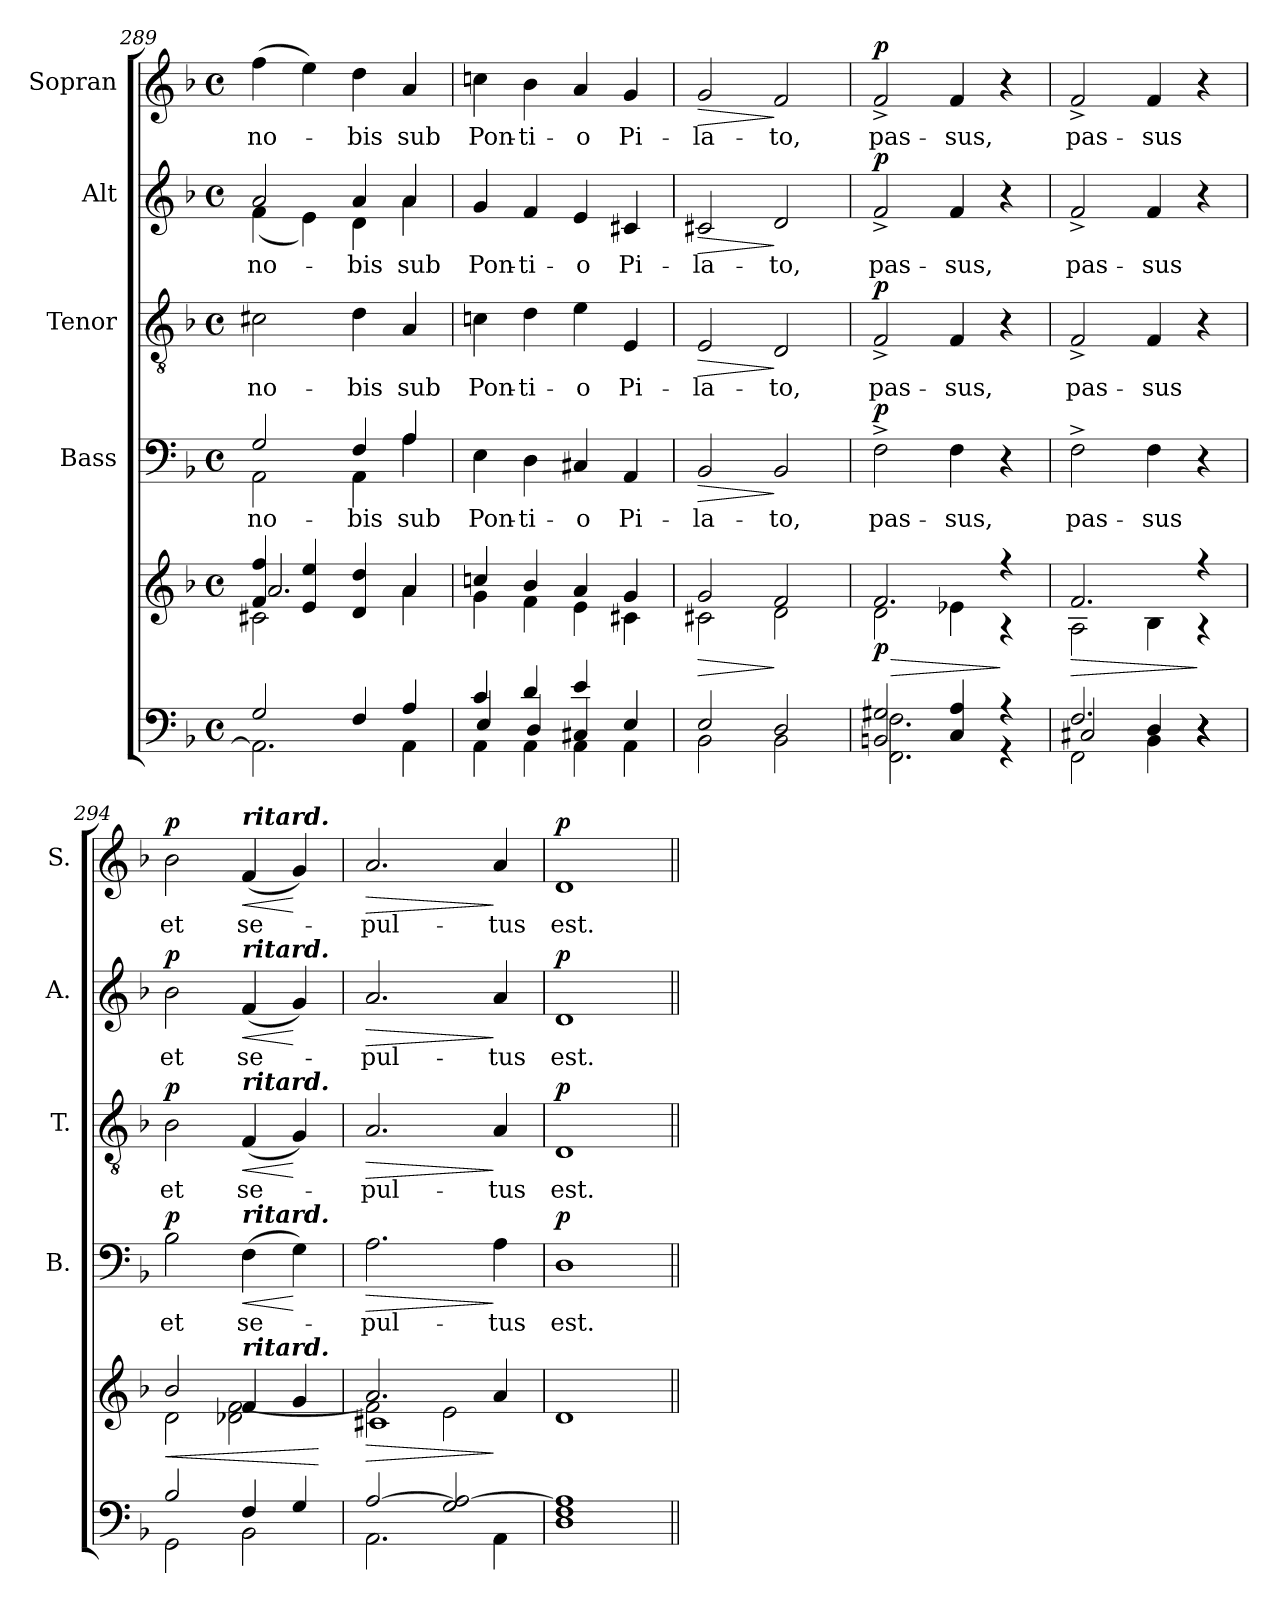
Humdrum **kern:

**kern	**kern	**dynam	**kern	**text	**dynam	**kern	**text	**dynam	**kern	**text	**dynam	**kern	**text	**dynam
*part5	*part5	*part5	*part4	*part4	*part4	*part3	*part3	*part3	*part2	*part2	*part2	*part1	*part1	*part1
*staff6	*staff5	*staff5/6	*staff4	*staff4	*staff4	*staff3	*staff3	*staff3	*staff2	*staff2	*staff2	*staff1	*staff1	*staff1
*	*	*	*I"Bass	*	*	*I"Tenor	*	*	*I"Alt	*	*	*I"Sopran	*	*
*	*	*	*I'B.	*	*	*I'T.	*	*	*I'A.	*	*	*I'S.	*	*
*clefF4	*clefG2	*	*clefF4	*	*	*clefGv2	*	*	*clefG2	*	*	*clefG2	*	*
*k[b-]	*k[b-]	*	*k[b-]	*	*	*k[b-]	*	*	*k[b-]	*	*	*k[b-]	*	*
*F:	*F:	*	*F:	*	*	*F:	*	*	*F:	*	*	*F:	*	*
*M4/4	*M4/4	*	*M4/4	*	*	*M4/4	*	*	*M4/4	*	*	*M4/4	*	*
*met(c)	*met(c)	*	*met(c)	*	*	*met(c)	*	*	*met(c)	*	*	*met(c)	*	*
=289	=289	=289	=289	=289	=289	=289	=289	=289	=289	=289	=289	=289	=289	=289
*^	*^	*	*	*	*	*	*	*	*	*	*	*	*	*
*	*	*	*^	*	*	*	*	*	*	*	*	*	*	*	*	*
!	!	!	!	!	!	!	!LO:LY:b	!	!	!LO:LY:b	!	!	!LO:LY:b	!	!	!LO:LY:b	!
*	*	*	*	*	*	*^	*	*	*	*	*	*^	*	*	*	*	*
2G/	2.AA\]	4f/ 4ff/	2c#X\	2.a/	.	2G/	2AA\	no-	.	2c#X\	no-	.	2a/	(<4f\	no-	.	(>4ff\	no-	.
.	.	4e/ 4ee/	.	.	.	.	.	.	.	.	.	.	.	4e\)	.	.	4ee\)	.	.
!	!	!	!	!	!	!	!	!LO:LY:b	!	!	!LO:LY:b	!	!	!	!LO:LY:b	!	!	!LO:LY:b	!
4F/	.	4d/ 4dd/	2ryy	.	.	4F/	4AA\	-bis	.	4d\	-bis	.	4a/	4d\	-bis	.	4dd\	-bis	.
!	!	!	!	!	!	!	!	!LO:LY:b	!	!	!LO:LY:b	!	!	!	!LO:LY:b	!	!	!LO:LY:b	!
4A/	4AA\	4a/	.	4a\	.	4A/	4A\	sub	.	4A/	sub	.	4a/	4a\	sub	.	4a/	sub	.
=290	=290	=290	=290	=290	=290	=290	=290	=290	=290	=290	=290	=290	=290	=290	=290	=290	=290	=290	=290
*	*^	*	*	*	*	*	*	*	*	*	*	*	*	*	*	*	*	*	*
!	!	!	!	!	!	!	!	!	!LO:LY:b	!	!	!LO:LY:b	!	!	!	!LO:LY:b	!	!	!LO:LY:b	!
*	*	*	*	*v	*v	*	*	*	*	*	*	*	*	*v	*v	*	*	*	*	*
*	*	*	*	*	*	*v	*v	*	*	*	*	*	*	*	*	*	*	*
4c/	4AA\	4E/	4ccn/	4g\	.	4E\	Pon-	.	4cn\	Pon-	.	4g/	Pon-	.	4ccn\	Pon-	.
!	!	!	!	!	!	!	!LO:LY:b	!	!	!LO:LY:b	!	!	!LO:LY:b	!	!	!LO:LY:b	!
4d/	4AA\	4D/	4b-/	4f\	.	4D\	-ti-	.	4d\	-ti-	.	4f/	-ti-	.	4b-\	-ti-	.
!	!	!	!	!	!	!	!LO:LY:b	!	!	!LO:LY:b	!	!	!LO:LY:b	!	!	!LO:LY:b	!
4e/	4AA\	4C#X/	4a/	4e\	.	4C#X/	-o	.	4e\	-o	.	4e/	-o	.	4a/	-o	.
!	!	!	!	!	!	!	!LO:LY:b	!	!	!LO:LY:b	!	!	!LO:LY:b	!	!	!LO:LY:b	!
4E/	4AA\	4ryy	4g/	4c#X\	.	4AA/	Pi-	.	4E/	Pi-	.	4c#X/	Pi-	.	4g/	Pi-	.
=291	=291	=291	=291	=291	=291	=291	=291	=291	=291	=291	=291	=291	=291	=291	=291	=291	=291
!	!	!	!	!	!LO:HP:b	!	!LO:LY:b	!LO:HP:b	!	!LO:LY:b	!LO:HP:b	!	!LO:LY:b	!LO:HP:b	!	!LO:LY:b	!LO:HP:b
*	*v	*v	*	*	*	*	*	*	*	*	*	*	*	*	*	*	*
2E/	2BB-\	2g/	2c#X\	>	2BB-/	-la-	>	2E/	-la-	>	2c#X/	-la-	>	2g/	-la-	>
!	!	!	!	!	!	!LO:LY:b	!	!	!LO:LY:b	!	!	!LO:LY:b	!	!	!LO:LY:b	!
2D/	2BB-\	2f/	2d\	]	2BB-/	-to,	]	2D/	-to,	]	2d/	-to,	]	2f/	-to,	]
=292	=292	=292	=292	=292	=292	=292	=292	=292	=292	=292	=292	=292	=292	=292	=292	=292
!	!	!	!	!LO:HP:b	!	!LO:LY:b	!	!	!LO:LY:b	!	!	!LO:LY:b	!	!	!LO:LY:b	!
!	!	!	!	!LO:DY:n=1:b	!	!	!LO:DY:a	!	!	!LO:DY:a	!	!	!LO:DY:a	!	!	!LO:DY:a
2BBn/ 2G#X/	2.FF\ 2.F\	2.f/	2d\	> p	2F^>\	pas-	p	2F^>/	pas-	p	2f^>/	pas-	p	2f^>/	pas-	p
!	!	!	!	!	!	!LO:LY:b	!	!	!LO:LY:b	!	!	!LO:LY:b	!	!	!LO:LY:b	!
4C/ 4A/	.	.	4e-X\	.	4F\	-sus,	.	4F/	-sus,	.	4f/	-sus,	.	4f/	-sus,	.
4r	4r	4r	4r	]	4r	.	.	4r	.	.	4r	.	.	4r	.	.
=293	=293	=293	=293	=293	=293	=293	=293	=293	=293	=293	=293	=293	=293	=293	=293	=293
*	*^	*	*	*	*	*	*	*	*	*	*	*	*	*	*	*
!	!	!	!	!	!LO:HP:b	!	!LO:LY:b	!	!	!LO:LY:b	!	!	!LO:LY:b	!	!	!LO:LY:b	!
2.F/	2FF\	2C#X/	2.f/	2A\	>	2F^>\	pas-	.	2F^>/	pas-	.	2f^>/	pas-	.	2f^>/	pas-	.
!	!	!	!	!	!	!	!LO:LY:b	!	!	!LO:LY:b	!	!	!LO:LY:b	!	!	!LO:LY:b	!
.	4BB-\	4D/	.	4B-\	.	4F\	-sus	.	4F/	-sus	.	4f/	-sus	.	4f/	-sus	.
4r	4r	4r	4r	4r	]	4r	.	.	4r	.	.	4r	.	.	4r	.	.
=294	=294	=294	=294	=294	=294	=294	=294	=294	=294	=294	=294	=294	=294	=294	=294	=294	=294
!	!	!	!	!	!LO:HP:b	!	!LO:LY:b	!LO:DY:a	!	!LO:LY:b	!LO:DY:a	!	!LO:LY:b	!LO:DY:a	!	!LO:LY:b	!LO:DY:a
*	*v	*v	*	*	*	*	*	*	*	*	*	*	*	*	*	*	*
2B-/	2GG\	2b-/	2d\	<	2B-\	et	p	2B-\	et	p	2b-\	et	p	2b-\	et	p
!	!	!	!	!	!	!	!	!	!	!	!	!	!	!LO:TX:a:Bi:t=ritard.	!	!
!	!	!	!	!	!	!	!	!	!	!	!LO:TX:a:Bi:t=ritard.	!	!	!	!	!
!	!	!	!	!	!	!	!	!LO:TX:a:Bi:t=ritard.	!	!	!	!	!	!	!	!
!	!	!	!	!	!LO:TX:a:Bi:t=ritard.	!	!	!	!	!	!	!	!	!	!	!
!	!	!LO:TX:a:Bi:t=ritard.	!	!	!	!	!	!	!	!	!	!	!	!	!	!
!	!	!	!	!	!	!LO:LY:b	!LO:HP:b	!	!LO:LY:b	!LO:HP:b	!	!LO:LY:b	!LO:HP:b	!	!LO:LY:b	!LO:HP:b
4F/	2BB-\	4f/	2d-X\ [<2f\	.	(>4F\	se-	<	(<4F/	se-	<	(<4f/	se-	<	(<4f/	se-	<
4G/	.	4g/	.	.	4G\)	.	[	4G/)	.	[	4g/)	.	[	4g/)	.	[
*v	*v	*	*	*	*	*	*	*	*	*	*	*	*	*	*	*
*	*v	*v	*	*	*	*	*	*	*	*	*	*	*	*	*
.	.	[	.	.	.	.	.	.	.	.	.	.	.	.
=295	=295	=295	=295	=295	=295	=295	=295	=295	=295	=295	=295	=295	=295	=295
*^	*	*	*	*	*	*	*	*	*	*	*	*	*	*
!	!	!	!LO:HP:b	!	!LO:LY:b	!LO:HP:b	!	!LO:LY:b	!LO:HP:b	!	!LO:LY:b	!LO:HP:b	!	!LO:LY:b	!LO:HP:b
*	*	*^	*	*	*	*	*	*	*	*	*	*	*	*	*
*	*	*	*^	*	*	*	*	*	*	*	*	*	*	*	*	*
[>2A/	2.AA\	2.a/	2f\]	1c#X	>	2.A\	-pul-	>	2.A/	-pul-	>	2.a/	-pul-	>	2.a/	-pul-	>
2G/ 2A/_	.	.	2e\	.	.	.	.	.	.	.	.	.	.	.	.	.	.
!	!	!	!	!	!	!	!LO:LY:b	!	!	!LO:LY:b	!	!	!LO:LY:b	!	!	!LO:LY:b	!
.	4AA\	4a/	.	.	]	4A\	-tus	]	4A/	-tus	]	4a/	-tus	]	4a/	-tus	]
*	*	*v	*v	*v	*	*	*	*	*	*	*	*	*	*	*	*	*
=296	=296	=296	=296	=296	=296	=296	=296	=296	=296	=296	=296	=296	=296	=296	=296
!	!	!	!	!	!LO:LY:b	!LO:DY:a	!	!LO:LY:b	!LO:DY:a	!	!LO:LY:b	!LO:DY:a	!	!LO:LY:b	!LO:DY:a
1F 1A]	1D	1d	.	1D	est.	p	1D	est.	p	1d	est.	p	1d	est.	p
*v	*v	*	*	*	*	*	*	*	*	*	*	*	*	*	*
=||	=||	=||	=||	=||	=||	=||	=||	=||	=||	=||	=||	=||	=||	=||
*-	*-	*-	*-	*-	*-	*-	*-	*-	*-	*-	*-	*-	*-	*-
